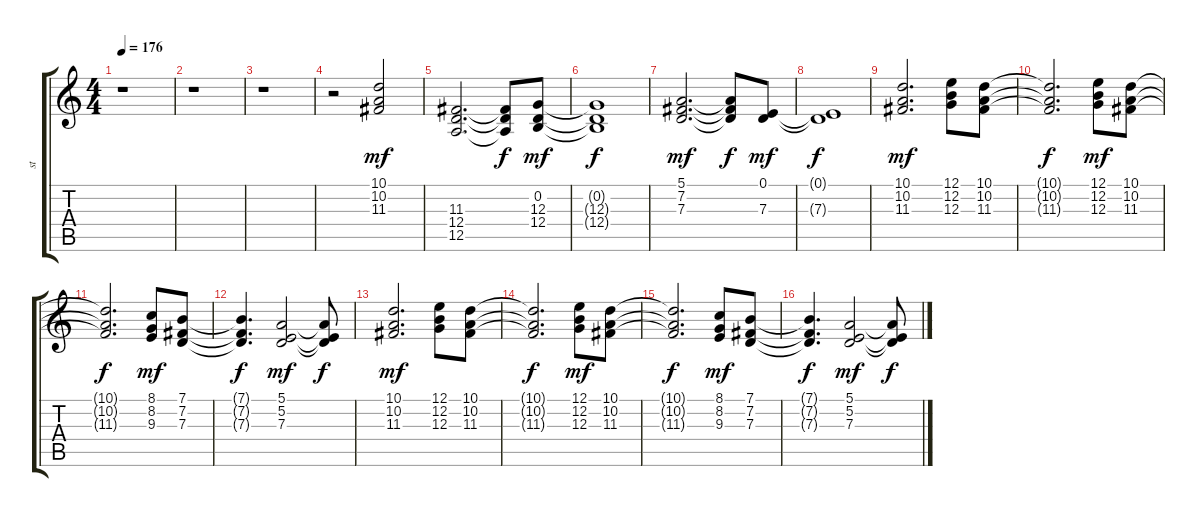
\track ("st" "st") {instrument violin}
\staff {score tabs}
\tuning (E4 B3 G3 D3 A2 E2) {hide}
\ts (4 4)
\tempo 176
\clef g2
\ks c
r.1{dy f} |
r.1 |
r.1 |
r.2 (10.1 10.2 11.3).2{dy mf} |
(11.3 12.4 12.5).2{d} (11.3{t} 12.4{t} 12.5{t}).8{dy f} (0.2 12.3 12.4).8{dy mf} |
(0.2{t} 12.3{t} 12.4{t}).1{dy f} |
(5.1 7.2 7.3).2{d dy mf} (5.1{t} 7.2{t} 7.3{t}).8{dy f} (0.1 7.3).8{dy mf} |
(0.1{t} 7.3{t}).1{dy f} |
(10.1 10.2 11.3).2{d dy mf} (12.1 12.2 12.3).8 (10.1 10.2 11.3).8 |
(10.1{t} 10.2{t} 11.3{t}).2{d dy f} (12.1 12.2 12.3).8{dy mf} (10.1 10.2 11.3).8 |
(10.1{t} 10.2{t} 11.3{t}).2{d dy f} (8.1 8.2 9.3).8{dy mf} (7.1 7.2 7.3).8 |
(7.1{t} 7.2{t} 7.3{t}).4{d dy f} (5.1 5.2 7.3).2{dy mf} (5.1{t} 5.2{t} 7.3{t}).8{dy f} |
(10.1 10.2 11.3).2{d dy mf} (12.1 12.2 12.3).8 (10.1 10.2 11.3).8 |
(10.1{t} 10.2{t} 11.3{t}).2{d dy f} (12.1 12.2 12.3).8{dy mf} (10.1 10.2 11.3).8 |
(10.1{t} 10.2{t} 11.3{t}).2{d dy f} (8.1 8.2 9.3).8{dy mf} (7.1 7.2 7.3).8 |
(7.1{t} 7.2{t} 7.3{t}).4{d dy f} (5.1 5.2 7.3).2{dy mf} (5.1{t} 5.2{t} 7.3{t}).8{dy f}
